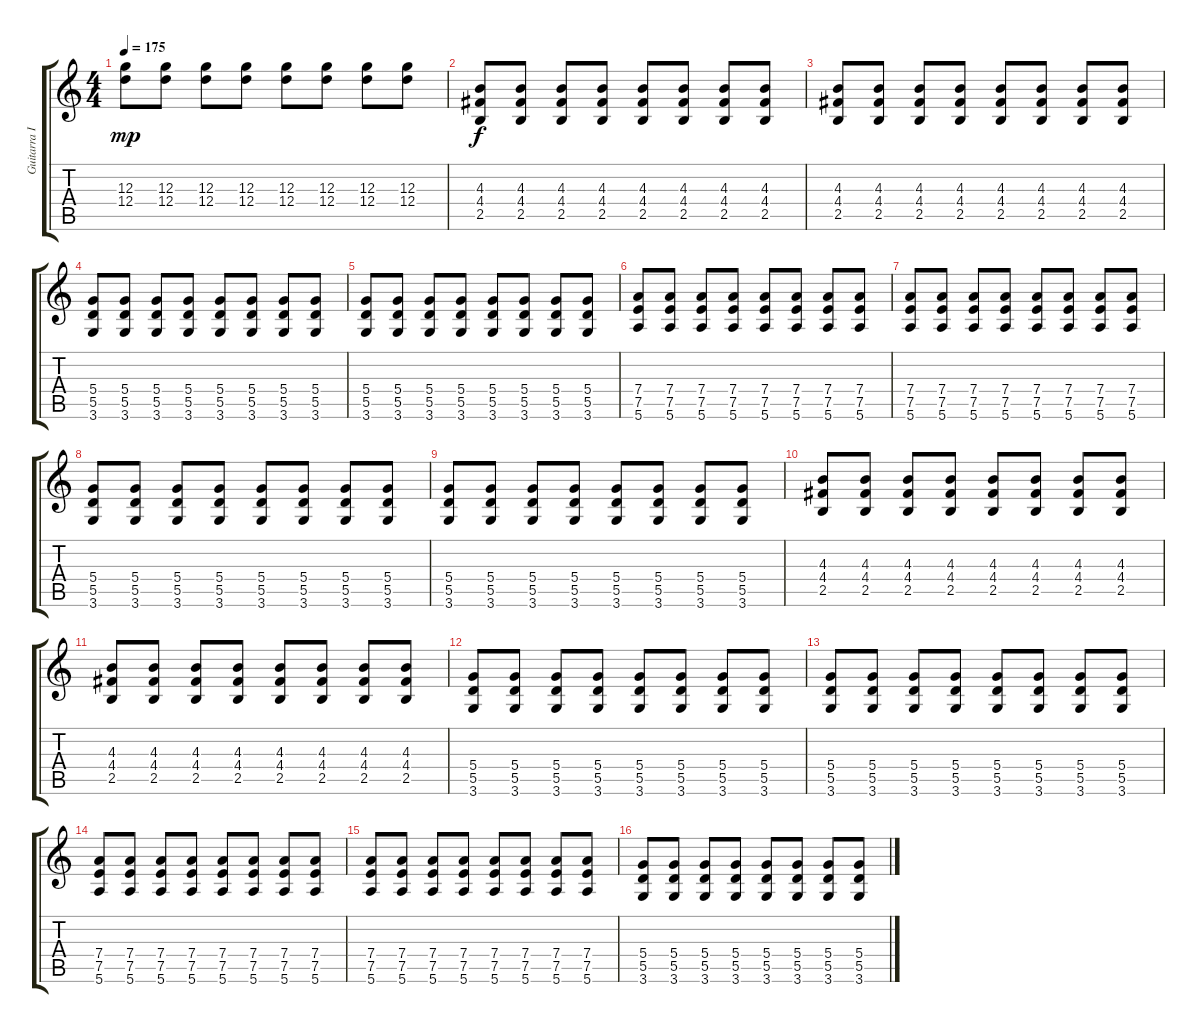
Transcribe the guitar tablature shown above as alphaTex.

\track ("Guitarra I | Renato" "Guitarra I") {instrument distortionguitar}
\staff {score tabs}
\tuning (E4 B3 G3 D3 A2 E2) {hide}
\ts (4 4)
\tempo 175
\clef g2
\ks c
(12.3 12.4).8{dy mp} (12.3 12.4).8 (12.3 12.4).8 (12.3 12.4).8 (12.3 12.4).8 (12.3 12.4).8 (12.3 12.4).8 (12.3 12.4).8 |
(4.3 4.4 2.5).8{dy f volume 12} (4.3 4.4 2.5).8 (4.3 4.4 2.5).8 (4.3 4.4 2.5).8 (4.3 4.4 2.5).8 (4.3 4.4 2.5).8 (4.3 4.4 2.5).8 (4.3 4.4 2.5).8 |
(4.3 4.4 2.5).8 (4.3 4.4 2.5).8 (4.3 4.4 2.5).8 (4.3 4.4 2.5).8 (4.3 4.4 2.5).8 (4.3 4.4 2.5).8 (4.3 4.4 2.5).8 (4.3 4.4 2.5).8 |
(5.4 5.5 3.6).8 (5.4 5.5 3.6).8 (5.4 5.5 3.6).8 (5.4 5.5 3.6).8 (5.4 5.5 3.6).8 (5.4 5.5 3.6).8 (5.4 5.5 3.6).8 (5.4 5.5 3.6).8 |
(5.4 5.5 3.6).8 (5.4 5.5 3.6).8 (5.4 5.5 3.6).8 (5.4 5.5 3.6).8 (5.4 5.5 3.6).8 (5.4 5.5 3.6).8 (5.4 5.5 3.6).8 (5.4 5.5 3.6).8 |
(7.4 7.5 5.6).8 (7.4 7.5 5.6).8 (7.4 7.5 5.6).8 (7.4 7.5 5.6).8 (7.4 7.5 5.6).8 (7.4 7.5 5.6).8 (7.4 7.5 5.6).8 (7.4 7.5 5.6).8 |
(7.4 7.5 5.6).8 (7.4 7.5 5.6).8 (7.4 7.5 5.6).8 (7.4 7.5 5.6).8 (7.4 7.5 5.6).8 (7.4 7.5 5.6).8 (7.4 7.5 5.6).8 (7.4 7.5 5.6).8 |
(5.4 5.5 3.6).8 (5.4 5.5 3.6).8 (5.4 5.5 3.6).8 (5.4 5.5 3.6).8 (5.4 5.5 3.6).8 (5.4 5.5 3.6).8 (5.4 5.5 3.6).8 (5.4 5.5 3.6).8 |
(5.4 5.5 3.6).8 (5.4 5.5 3.6).8 (5.4 5.5 3.6).8 (5.4 5.5 3.6).8 (5.4 5.5 3.6).8 (5.4 5.5 3.6).8 (5.4 5.5 3.6).8 (5.4 5.5 3.6).8 |
(4.3 4.4 2.5).8 (4.3 4.4 2.5).8 (4.3 4.4 2.5).8 (4.3 4.4 2.5).8 (4.3 4.4 2.5).8 (4.3 4.4 2.5).8 (4.3 4.4 2.5).8 (4.3 4.4 2.5).8 |
(4.3 4.4 2.5).8 (4.3 4.4 2.5).8 (4.3 4.4 2.5).8 (4.3 4.4 2.5).8 (4.3 4.4 2.5).8 (4.3 4.4 2.5).8 (4.3 4.4 2.5).8 (4.3 4.4 2.5).8 |
(5.4 5.5 3.6).8 (5.4 5.5 3.6).8 (5.4 5.5 3.6).8 (5.4 5.5 3.6).8 (5.4 5.5 3.6).8 (5.4 5.5 3.6).8 (5.4 5.5 3.6).8 (5.4 5.5 3.6).8 |
(5.4 5.5 3.6).8 (5.4 5.5 3.6).8 (5.4 5.5 3.6).8 (5.4 5.5 3.6).8 (5.4 5.5 3.6).8 (5.4 5.5 3.6).8 (5.4 5.5 3.6).8 (5.4 5.5 3.6).8 |
(7.4 7.5 5.6).8 (7.4 7.5 5.6).8 (7.4 7.5 5.6).8 (7.4 7.5 5.6).8 (7.4 7.5 5.6).8 (7.4 7.5 5.6).8 (7.4 7.5 5.6).8 (7.4 7.5 5.6).8 |
(7.4 7.5 5.6).8 (7.4 7.5 5.6).8 (7.4 7.5 5.6).8 (7.4 7.5 5.6).8 (7.4 7.5 5.6).8 (7.4 7.5 5.6).8 (7.4 7.5 5.6).8 (7.4 7.5 5.6).8 |
(5.4 5.5 3.6).8 (5.4 5.5 3.6).8 (5.4 5.5 3.6).8 (5.4 5.5 3.6).8 (5.4 5.5 3.6).8 (5.4 5.5 3.6).8 (5.4 5.5 3.6).8 (5.4 5.5 3.6).8
